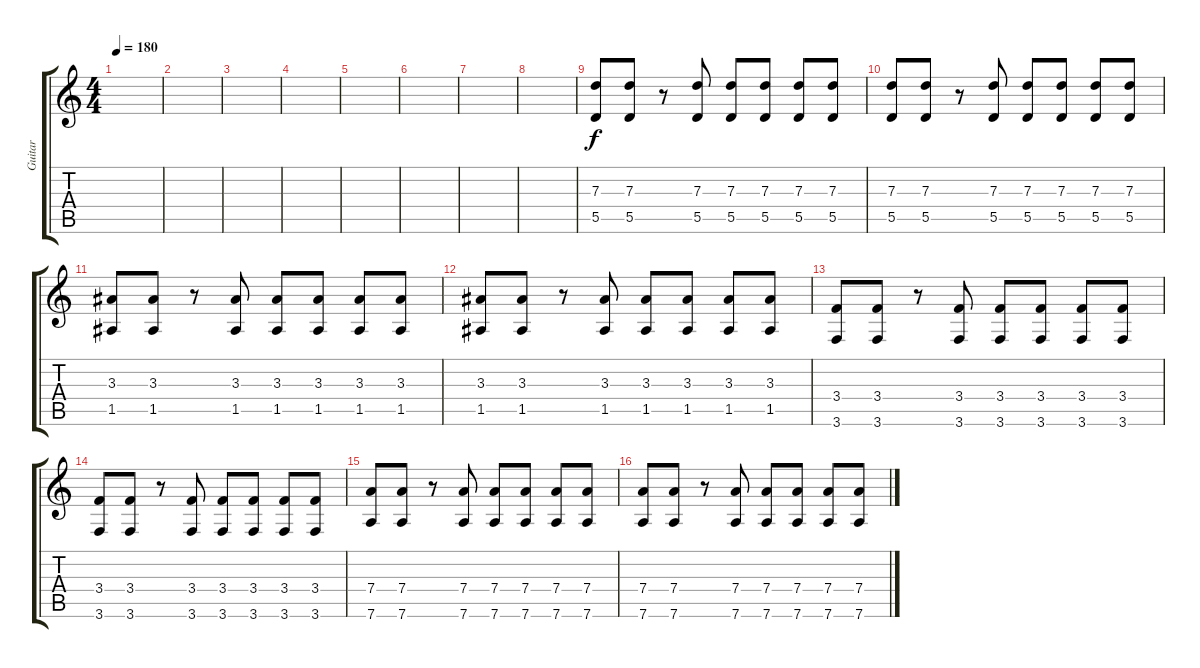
\track ("Guitar" "Guitar") {instrument distortionguitar}
\staff {score tabs}
\tuning (E4 B3 G3 D3 A2 D2) {hide}
\ts (4 4)
\tempo 180
\clef g2
\ks c
|
|
|
|
|
|
|
|
(7.3 5.5).8 (7.3 5.5).8 r.8 (7.3 5.5).8 (7.3 5.5).8 (7.3 5.5).8 (7.3 5.5).8 (7.3 5.5).8 |
(7.3 5.5).8 (7.3 5.5).8 r.8 (7.3 5.5).8 (7.3 5.5).8 (7.3 5.5).8 (7.3 5.5).8 (7.3 5.5).8 |
(3.3 1.5).8 (3.3 1.5).8 r.8 (3.3 1.5).8 (3.3 1.5).8 (3.3 1.5).8 (3.3 1.5).8 (3.3 1.5).8 |
(3.3 1.5).8 (3.3 1.5).8 r.8 (3.3 1.5).8 (3.3 1.5).8 (3.3 1.5).8 (3.3 1.5).8 (3.3 1.5).8 |
(3.4 3.6).8 (3.4 3.6).8 r.8 (3.4 3.6).8 (3.4 3.6).8 (3.4 3.6).8 (3.4 3.6).8 (3.4 3.6).8 |
(3.4 3.6).8 (3.4 3.6).8 r.8 (3.4 3.6).8 (3.4 3.6).8 (3.4 3.6).8 (3.4 3.6).8 (3.4 3.6).8 |
(7.4 7.6).8 (7.4 7.6).8 r.8 (7.4 7.6).8 (7.4 7.6).8 (7.4 7.6).8 (7.4 7.6).8 (7.4 7.6).8 |
(7.4 7.6).8 (7.4 7.6).8 r.8 (7.4 7.6).8 (7.4 7.6).8 (7.4 7.6).8 (7.4 7.6).8 (7.4 7.6).8
